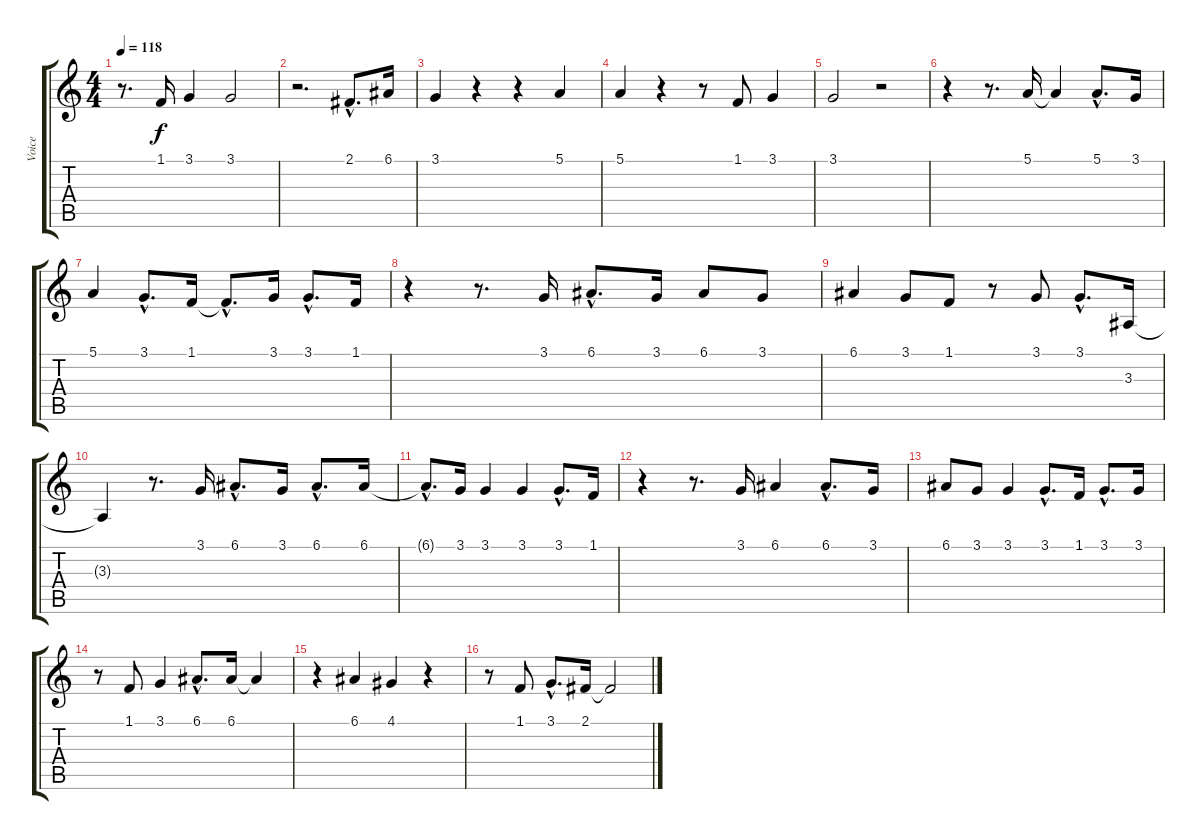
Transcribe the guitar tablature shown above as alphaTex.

\track ("Voice" "Voice") {instrument harmonica}
\staff {score tabs}
\tuning (E4 B3 G3 D3 A2 E2) {hide}
\ts (4 4)
\tempo 118
\clef g2
\ks c
r.8{d dy f} 1.1.16 3.1.4 3.1.2 |
r.2{d} 2.1{hac}.8{d} 6.1.16 |
3.1.4 r.4 r.4 5.1.4 |
5.1.4 r.4 r.8 1.1.8 3.1.4 |
3.1.2 r.2 |
r.4 r.8{d} 5.1.16 5.1{t}.4 5.1{hac}.8{d} 3.1.16 |
5.1.4 3.1{hac}.8{d} 1.1.16 1.1{hac t}.8{d} 3.1.16 3.1{hac}.8{d} 1.1.16 |
r.4 r.8{d} 3.1.16 6.1{hac}.8{d} 3.1.16 6.1.8 3.1.8 |
6.1.4 3.1.8 1.1.8 r.8 3.1.8 3.1{hac}.8{d} 3.3.16 |
3.3{t}.4 r.8{d} 3.1.16 6.1{hac}.8{d} 3.1.16 6.1{hac}.8{d} 6.1.16 |
6.1{hac t}.8{d} 3.1.16 3.1.4 3.1.4 3.1{hac}.8{d} 1.1.16 |
r.4 r.8{d} 3.1.16 6.1.4 6.1{hac}.8{d} 3.1.16 |
6.1.8 3.1.8 3.1.4 3.1{hac}.8{d} 1.1.16 3.1{hac}.8{d} 3.1.16 |
r.8 1.1.8 3.1.4 6.1{hac}.8{d} 6.1.16 6.1{t}.4 |
r.4 6.1.4 4.1.4 r.4 |
r.8 1.1.8 3.1{hac}.8{d} 2.1.16 2.1{t}.2
